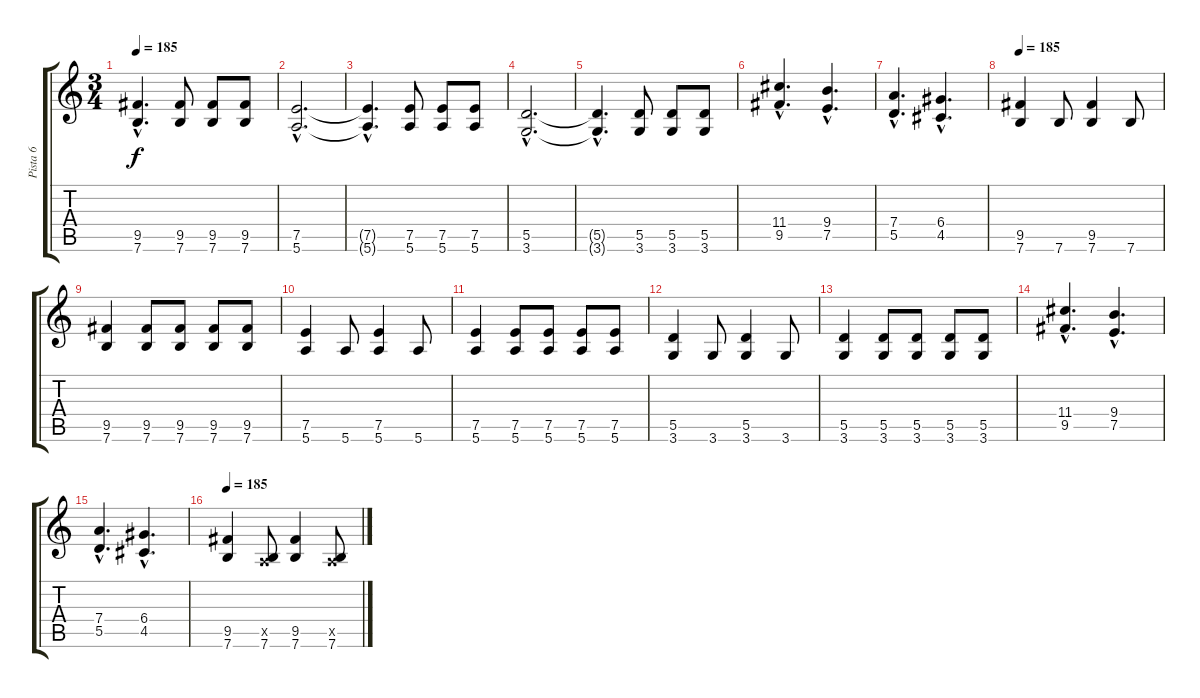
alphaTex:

\track ("Pista 6" "Pista 6") {instrument distortionguitar}
\staff {score tabs}
\tuning (E4 B3 G3 D3 A2 E2) {hide}
\ts (3 4)
\tempo 185
\clef g2
\ks c
(9.5{hac t} 7.6{hac t}).4{d dy f} (9.5 7.6).8 (9.5 7.6).8 (9.5 7.6).8 |
(7.5{hac} 5.6{hac}).2{d} |
(7.5{hac t} 5.6{hac t}).4{d} (7.5 5.6).8 (7.5 5.6).8 (7.5 5.6).8 |
(5.5{hac} 3.6{hac}).2{d} |
(5.5{hac t} 3.6{hac t}).4{d} (5.5 3.6).8 (5.5 3.6).8 (5.5 3.6).8 |
(11.4{hac} 9.5{hac}).4{d} (9.4{hac} 7.5{hac}).4{d} |
(7.4{hac} 5.5{hac}).4{d} (6.4{hac} 4.5{hac}).4{d} |
\tempo 185
(9.5 7.6).4 7.6.8 (9.5 7.6).4 7.6.8 |
(9.5 7.6).4 (9.5 7.6).8 (9.5 7.6).8 (9.5 7.6).8 (9.5 7.6).8 |
(7.5 5.6).4 5.6.8 (7.5 5.6).4 5.6.8 |
(7.5 5.6).4 (7.5 5.6).8 (7.5 5.6).8 (7.5 5.6).8 (7.5 5.6).8 |
(5.5 3.6).4 3.6.8 (5.5 3.6).4 3.6.8 |
(5.5 3.6).4 (5.5 3.6).8 (5.5 3.6).8 (5.5 3.6).8 (5.5 3.6).8 |
(11.4{hac} 9.5{hac}).4{d} (9.4{hac} 7.5{hac}).4{d} |
(7.4{hac} 5.5{hac}).4{d} (6.4{hac} 4.5{hac}).4{d} |
\tempo 185
(9.5 7.6).4 (0.5{x} 7.6).8 (9.5 7.6).4 (0.5{x} 7.6).8
